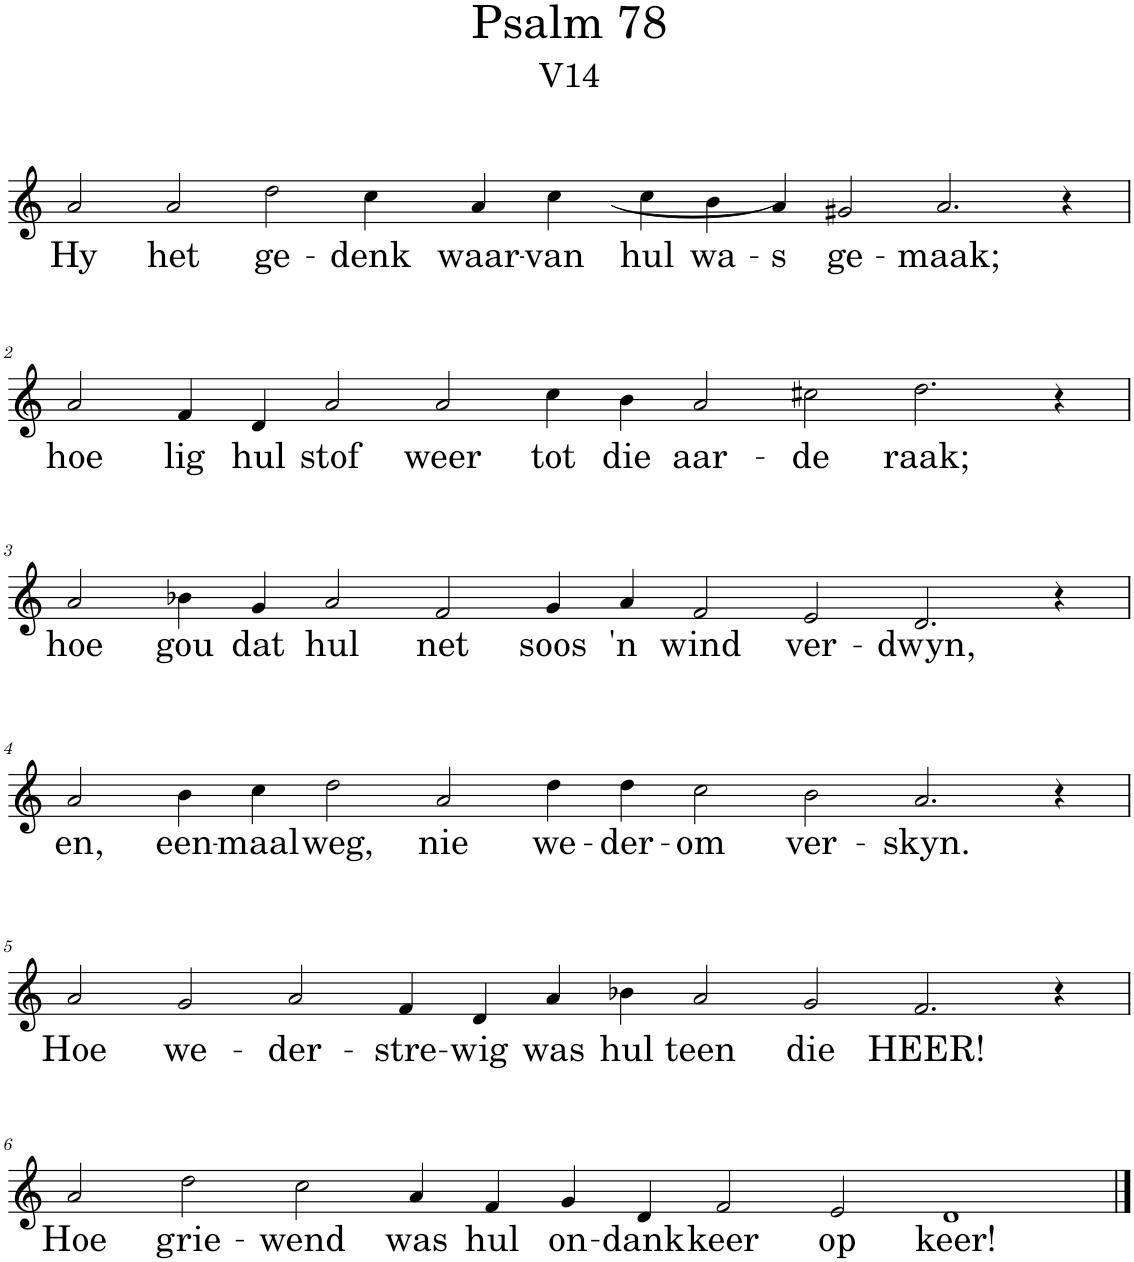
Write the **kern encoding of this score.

**kern	**text
*part1	*part1
*staff1	*staff1
*I"Pipe Organ	*
*I'Org.	*
*clefG2	*
*k[]	*
*M18/4	*
=1	=1
!	!LO:LY:b
2a/	Hy
!	!LO:LY:b
2a/	het
!	!LO:LY:b
2dd\	ge-
!	!LO:LY:b
4cc\	-denk
!	!LO:LY:b
4a/	waar-
!	!LO:LY:b
4cc\	-van
!	!LO:LY:b
4cc\	hul
!	!LO:LY:b
4b\	wa-
!	!LO:LY:b
[4a/	-s
!	!LO:LY:b
2g#X/	ge-
!	!LO:LY:b
2.a/]	-maak;
4r	.
!!LO:LB:g=z
=2	=2
!	!LO:LY:b
2a/	hoe
!	!LO:LY:b
4f/	lig
!	!LO:LY:b
4d/	hul
!	!LO:LY:b
2a/	stof
!	!LO:LY:b
2a/	weer
!	!LO:LY:b
4cc\	tot
!	!LO:LY:b
4b\	die
!	!LO:LY:b
2a/	aar-
!	!LO:LY:b
2cc#X\	-de
!	!LO:LY:b
2.dd\	raak;
4r	.
!!LO:LB:g=z
=3	=3
!	!LO:LY:b
2a/	hoe
!	!LO:LY:b
4b-X\	gou
!	!LO:LY:b
4g/	dat
!	!LO:LY:b
2a/	hul
!	!LO:LY:b
2f/	net
!	!LO:LY:b
4g/	soos
!	!LO:LY:b
4a/	'n
!	!LO:LY:b
2f/	wind
!	!LO:LY:b
2e/	ver-
!	!LO:LY:b
2.d/	-dwyn,
4r	.
!!LO:LB:g=z
=4	=4
!	!LO:LY:b
2a/	en,
!	!LO:LY:b
4b\	een-
!	!LO:LY:b
4cc\	-maal
!	!LO:LY:b
2dd\	weg,
!	!LO:LY:b
2a/	nie
!	!LO:LY:b
4dd\	we-
!	!LO:LY:b
4dd\	-der-
!	!LO:LY:b
2cc\	-om
!	!LO:LY:b
2b\	ver-
!	!LO:LY:b
2.a/	-skyn.
4r	.
!!LO:LB:g=z
=5	=5
!	!LO:LY:b
2a/	Hoe
!	!LO:LY:b
2g/	we-
!	!LO:LY:b
2a/	-der-
!	!LO:LY:b
4f/	-stre-
!	!LO:LY:b
4d/	-wig
!	!LO:LY:b
4a/	was
!	!LO:LY:b
4b-X\	hul
!	!LO:LY:b
2a/	teen
!	!LO:LY:b
2g/	die
!	!LO:LY:b
2.f/	HEER!
4r	.
!!LO:LB:g=z
=6	=6
!	!LO:LY:b
2a/	Hoe
!	!LO:LY:b
2dd\	grie-
!	!LO:LY:b
2cc\	-wend
!	!LO:LY:b
4a/	was
!	!LO:LY:b
4f/	hul
!	!LO:LY:b
4g/	on-
!	!LO:LY:b
4d/	-dank
!	!LO:LY:b
2f/	keer
!	!LO:LY:b
2e/	op
!	!LO:LY:b
1d	keer!
==	==
*-	*-
